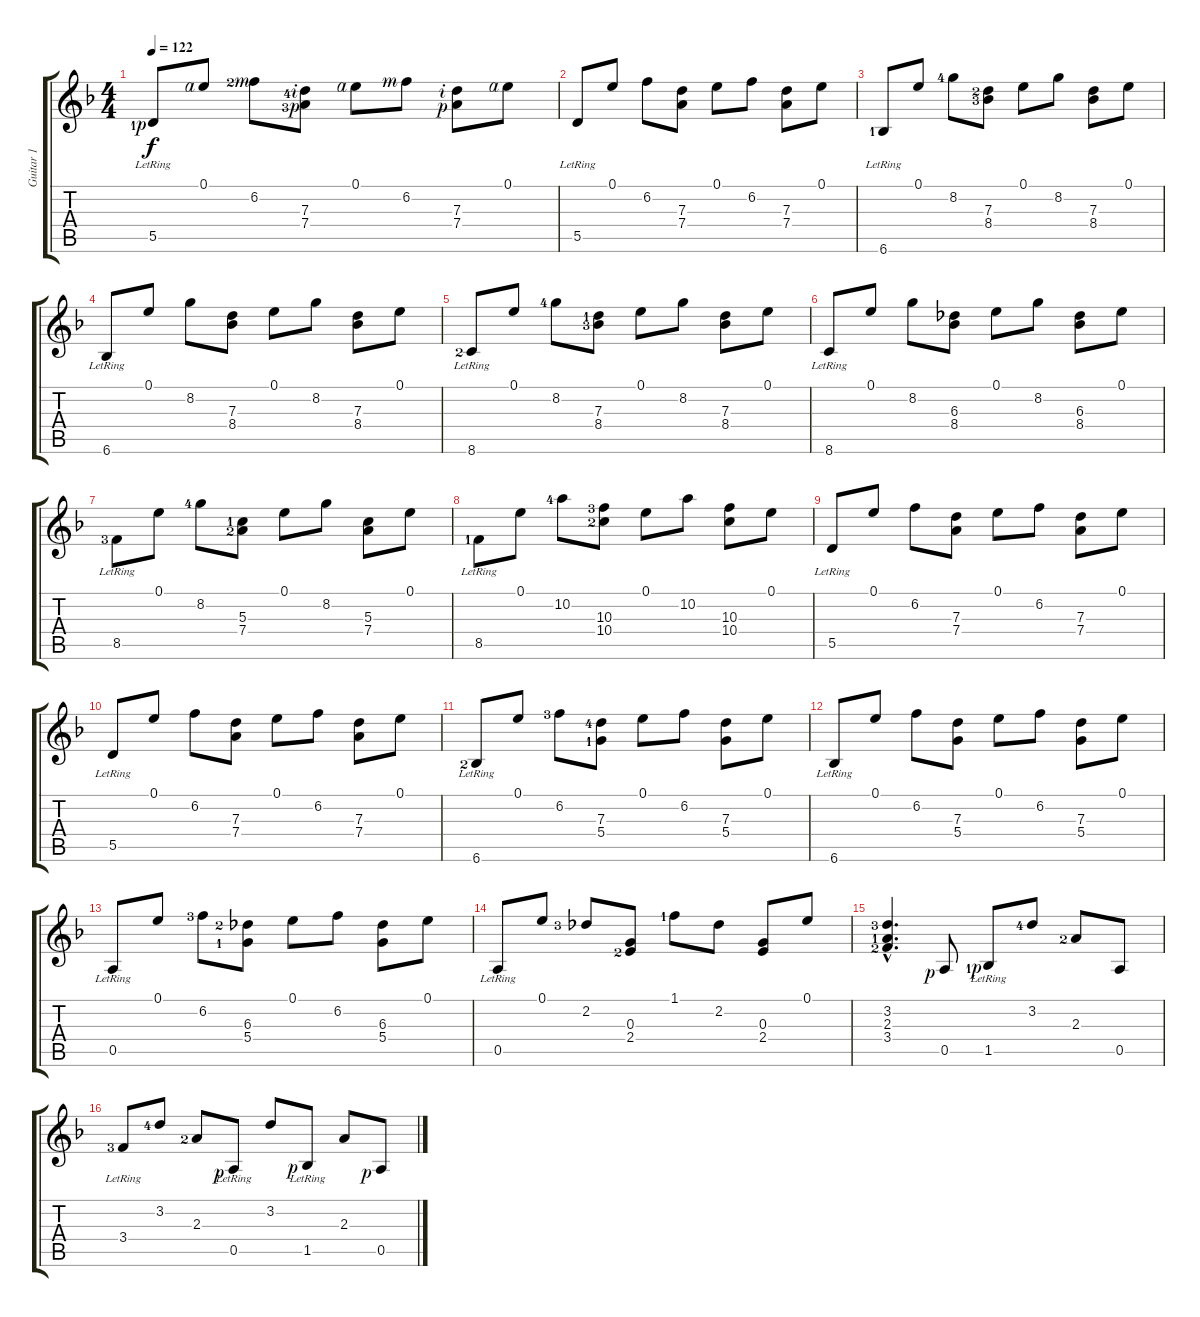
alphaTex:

\track ("Guitar 1" "Guitar 1") {instrument acousticguitarnylon}
\staff {score tabs}
\tuning (E4 B3 G3 D3 A2 E2) {hide}
\ts (4 4)
\tempo 122
\clef g2
\ks dminor
5.5{lr lf 2 rf 1}.8{dy f instrument acousticguitarnylon} 0.1{rf 4}.8 6.2{lf 3 rf 3}.8 (7.3{lf 5 rf 2} 7.4{lf 4 rf 1}).8 0.1{rf 4}.8 6.2{rf 3}.8 (7.3{rf 2} 7.4{rf 1}).8 0.1{rf 4}.8 |
5.5{lr}.8 0.1.8 6.2.8 (7.3 7.4).8 0.1.8 6.2.8 (7.3 7.4).8 0.1.8 |
6.6{lr lf 2}.8 0.1.8 8.2{lf 5}.8 (7.3{lf 3} 8.4{lf 4}).8 0.1.8 8.2.8 (7.3 8.4).8 0.1.8 |
6.6{lr}.8 0.1.8 8.2.8 (7.3 8.4).8 0.1.8 8.2.8 (7.3 8.4).8 0.1.8 |
8.6{lr lf 3}.8 0.1.8 8.2{lf 5}.8 (7.3{lf 2} 8.4{lf 4}).8 0.1.8 8.2.8 (7.3 8.4).8 0.1.8 |
8.6{lr}.8 0.1.8 8.2.8 (6.3 8.4).8 0.1.8 8.2.8 (6.3 8.4).8 0.1.8 |
8.5{lr lf 4}.8 0.1.8 8.2{lf 5}.8 (5.3{lf 2} 7.4{lf 3}).8 0.1.8 8.2.8 (5.3 7.4).8 0.1.8 |
8.5{lr lf 2}.8 0.1.8 10.2{lf 5}.8 (10.3{lf 4} 10.4{lf 3}).8 0.1.8 10.2.8 (10.3 10.4).8 0.1.8 |
5.5{lr}.8 0.1.8 6.2.8 (7.3 7.4).8 0.1.8 6.2.8 (7.3 7.4).8 0.1.8 |
5.5{lr}.8 0.1.8 6.2.8 (7.3 7.4).8 0.1.8 6.2.8 (7.3 7.4).8 0.1.8 |
6.6{lr lf 3}.8 0.1.8 6.2{lf 4}.8 (7.3{lf 5} 5.4{lf 2}).8 0.1.8 6.2.8 (7.3 5.4).8 0.1.8 |
6.6{lr}.8 0.1.8 6.2.8 (7.3 5.4).8 0.1.8 6.2.8 (7.3 5.4).8 0.1.8 |
0.5{lr}.8 0.1.8 6.2{lf 4}.8 (6.3{lf 3} 5.4{lf 2}).8 0.1.8 6.2.8 (6.3 5.4).8 0.1.8 |
0.5{lr}.8 0.1.8 2.2{lf 4}.8 (0.3 2.4{lf 3}).8 1.1{lf 2}.8 2.2.8 (0.3 2.4).8 0.1.8 |
(3.2{hac lf 4} 2.3{hac lf 2} 3.4{hac lf 3}).4{d} 0.5{rf 1}.8 1.5{lr lf 2 rf 1}.8 3.2{lf 5}.8 2.3{lf 3}.8 0.5.8 |
3.4{lr lf 4}.8 3.2{lf 5}.8 2.3{lf 3}.8 0.5{lr rf 1}.8 3.2.8 1.5{lr rf 1}.8 2.3.8 0.5{rf 1}.8
